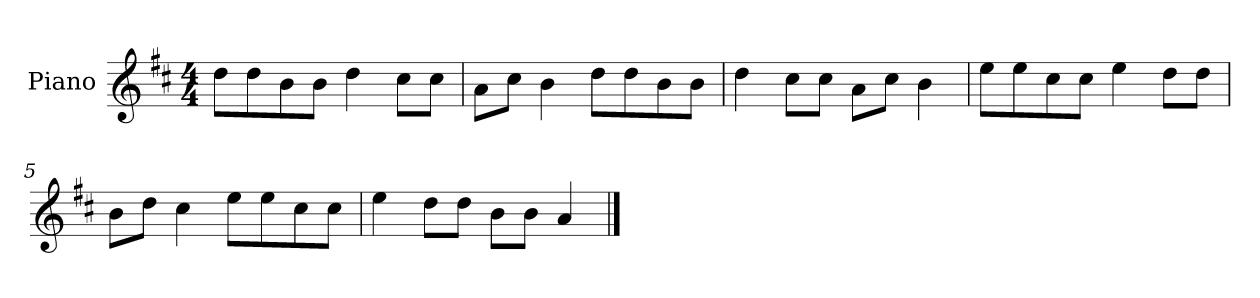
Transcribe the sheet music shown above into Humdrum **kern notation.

**kern
*part1
*staff1
*I"Piano
*I'P-no
*clefG2
*k[f#c#]
*M4/4
*MM90
=1
8dd\L
8dd\
8b\
8b\J
4dd\
8cc#\L
8cc#\J
=2
8a\L
8cc#\J
4b\
8dd\L
8dd\
8b\
8b\J
=3
4dd\
8cc#\L
8cc#\J
8a\L
8cc#\J
4b\
=4
8ee\L
8ee\
8cc#\
8cc#\J
4ee\
8dd\L
8dd\J
=5
8b\L
8dd\J
4cc#\
8ee\L
8ee\
8cc#\
8cc#\J
!!LO:LB:g=z
=6
4ee\
8dd\L
8dd\J
8b\L
8b\J
4a/
==
*-
